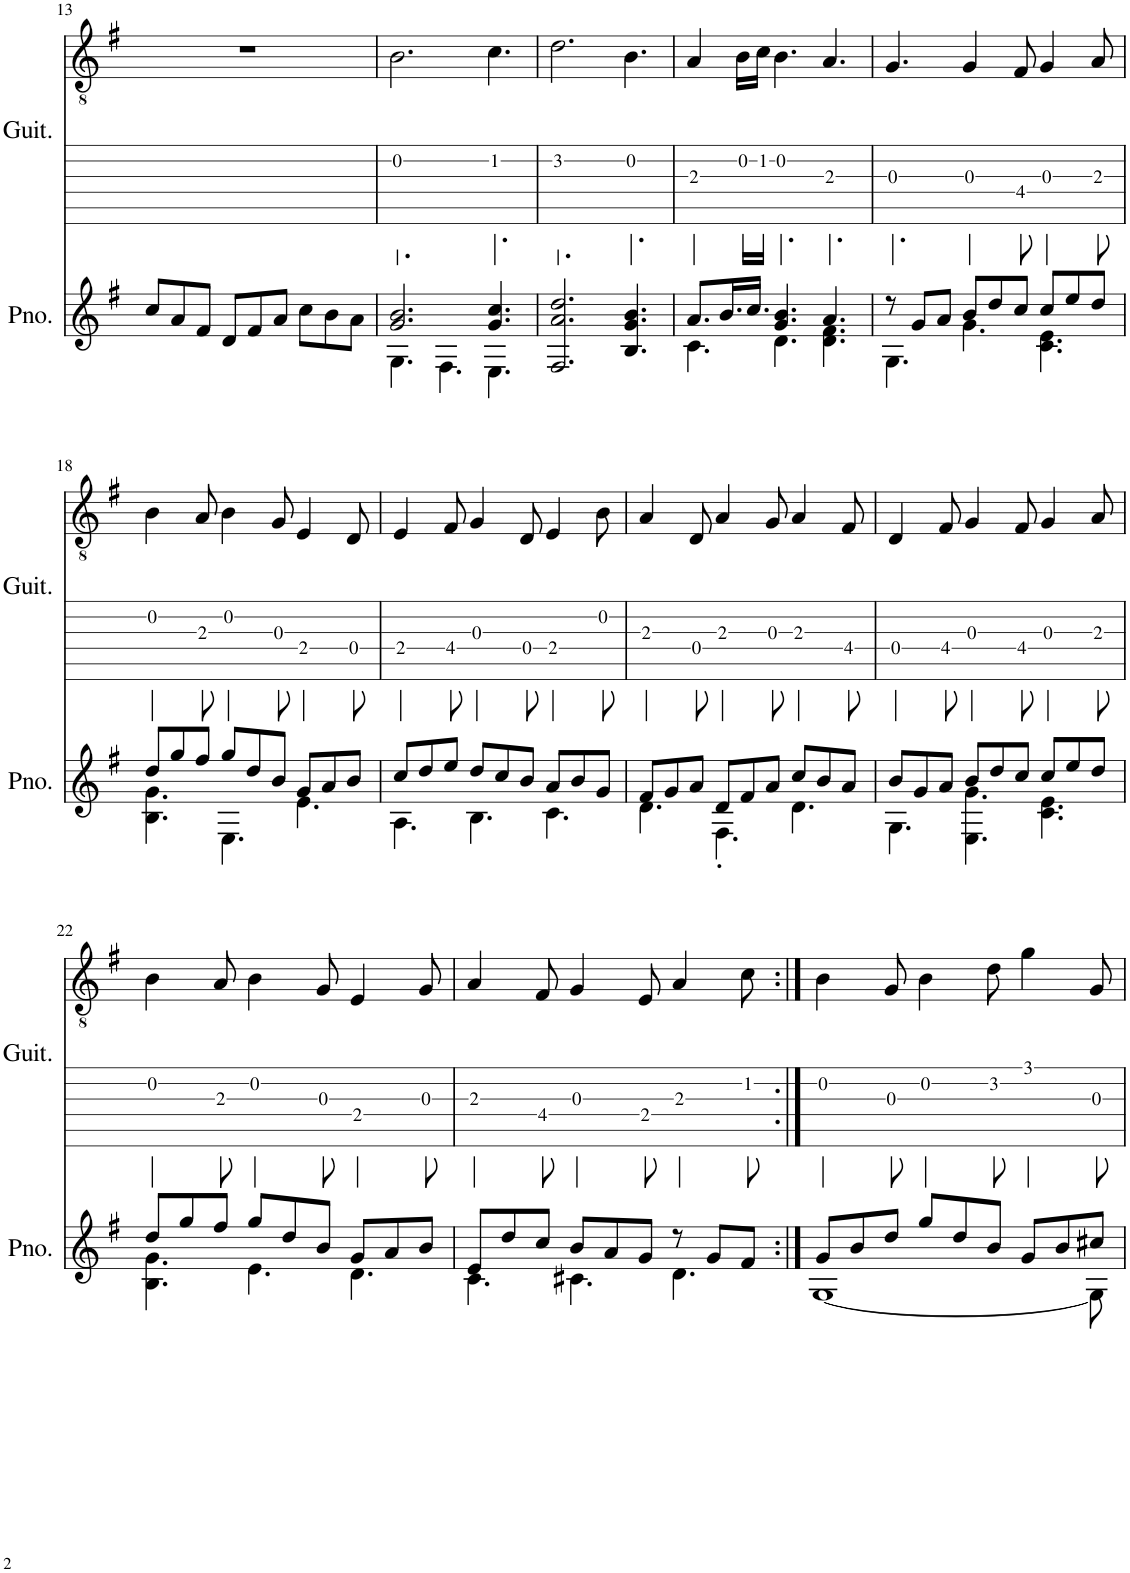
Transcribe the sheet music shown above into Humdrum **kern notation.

**kern	**kern	**kern	**kern
*part3	*part2	*part2	*part1
*staff4	*staff3	*staff2	*staff1
*I"Piano	*I"Classical Guitar	*	*I"Flöte 1
*I'Pno.	*I'Guit.	*	*I'Fl.
!!LO:PB:g=z
*clefG2	*	*clefGv2	*clefG2
*k[f#]	*k[f#]	*k[f#]	*k[f#]
*M9/8	*M9/8	*M9/8	*M9/8
=13	=13	=13	=13
8cc/L	8%9r	8%9r	8cc/L
8a/	.	.	8a/
8f#/J	.	.	8f#/J
8d/L	.	.	8d/L
8f#/	.	.	8f#/
8a/J	.	.	8a/J
8cc\L	.	.	8cc\L
8b\	.	.	8b\
8a\J	.	.	8a\J
=14	=14	=14	=14
*^	*	*	*
2.g/ 2.b/	4.G\	2.B\	2.B\	8b/L
.	.	.	.	8g/
.	.	.	.	8a/J
.	4.F#\	.	.	8b\L
.	.	.	.	8dd\
.	.	.	.	8cc\J
4.g/ 4.cc/	4.E\	4.c\	4.c\	8cc\L
.	.	.	.	8ee\
.	.	.	.	8dd\J
*v	*v	*	*	*
=15	=15	=15	=15
2.F#/ 2.a/ 2.dd/	2.d\	2.d\	8dd\L
.	.	.	8gg\
.	.	.	8ff#\J
.	.	.	8gg\L
.	.	.	8dd\
.	.	.	8b\J
4.B/ 4.g/ 4.b/	4.B\	4.B\	8g/L
.	.	.	8a/
.	.	.	8b/J
=16	=16	=16	=16
*^	*	*	*
8.a/L	4.c\	4A\	4A/	8e/L
.	.	.	.	8dd/
16.b/L	.	.	.	.
.	.	16B\LL	16B\LL	8cc/J
16.cc/JJ	.	.	.	.
.	.	16c\JJ	16c\JJ	.
4.g/ 4.b/	4.d\	4.B\	4.B\	8b/L
.	.	.	.	8a/
.	.	.	.	8g/J
4.a/	4.d\ 4.f#\	4.A\	4.A/	8d/L
.	.	.	.	8g/
.	.	.	.	8f#/J
=17	=17	=17	=17	=17
8r	4.G\	4.G\	4.G/	8g/L
8g/L	.	.	.	8b/
8a/J	.	.	.	8a/J
8b/L	4.g\	4G\	4G/	8b\L
8dd/	.	.	.	8dd\
8cc/J	.	8F#\	8F#/	8cc\J
8cc/L	4.c\ 4.e\	4G\	4G/	8cc\L
8ee/	.	.	.	8ee\
8dd/J	.	8A\	8A/	8dd\J
!!LO:LB:g=z
=18	=18	=18	=18	=18
8dd/L	4.B\ 4.g\	4B\	4B\	8dd\L
8gg/	.	.	.	8gg\
8ff#/J	.	8A\	8A/	8ff#\J
8gg/L	4.E\	4B\	4B\	8gg\L
8dd/	.	.	.	8dd\
8b/J	.	8G\	8G/	8b\J
8g/L	4.e\	4E\	4E/	8g/L
8a/	.	.	.	8a/
8b/J	.	8D\	8D/	8b/J
=19	=19	=19	=19	=19
8cc/L	4.A\	4E\	4E/	8cc\L
8dd/	.	.	.	8dd\
8ee/J	.	8F#\	8F#/	8ee\J
8dd/L	4.B\	4G\	4G/	8dd\L
8cc/	.	.	.	8cc\
8b/J	.	8D\	8D/	8b\J
8a/L	4.c\	4E\	4E/	8a/L
8b/	.	.	.	8b/
8g/J	.	8B\	8B\	8g/J
=20	=20	=20	=20	=20
8f#/L	4.d\	4A\	4A/	8f#/L
8g/	.	.	.	8g/
8a/J	.	8D\	8D/	8a/J
8d/L	4.F#'\	4A\	4A/	8d/L
8f#/	.	.	.	8f#/
8a/J	.	8G\	8G/	8a/J
8cc/L	4.d\	4A\	4A/	8cc\L
8b/	.	.	.	8b\
8a/J	.	8F#\	8F#/	8a\J
=21	=21	=21	=21	=21
8b/L	4.G\	4D\	4D/	8b/L
8g/	.	.	.	8g/
8a/J	.	8F#\	8F#/	8a/J
8b/L	4.E\ 4.g\	4G\	4G/	8b\L
8dd/	.	.	.	8dd\
8cc/J	.	8F#\	8F#/	8cc\J
8cc/L	4.c\ 4.e\	4G\	4G/	8cc\L
8ee/	.	.	.	8ee\
8dd/J	.	8A\	8A/	8dd\J
!!LO:LB:g=z
=22	=22	=22	=22	=22
8dd/L	4.B\ 4.g\	4B\	4B\	8dd\L
8gg/	.	.	.	8gg\
8ff#/J	.	8A\	8A/	8ff#\J
8gg/L	4.e\	4B\	4B\	8gg\L
8dd/	.	.	.	8dd\
8b/J	.	8G\	8G/	8b\J
8g/L	4.d\	4E\	4E/	8g/L
8a/	.	.	.	8a/
8b/J	.	8G\	8G/	8b/J
=23	=23	=23	=23	=23
8e/L	4.c\	4A\	4A/	8e/L
8dd/	.	.	.	8dd/
8cc/J	.	8F#\	8F#/	8cc/J
8b/L	4.c#X\	4G\	4G/	8b/L
8a/	.	.	.	8a/
8g/J	.	8E\	8E/	8g/J
8r	4.d\	4A\	4A/	8d/L
8g/L	.	.	.	8g/
8f#/J	.	8c\	8c\	8f#/J
=24:|!	=24:|!	=24:|!	=24:|!	=24:|!
8g/L	[1G	4B\	4B\	8g\L
8b/	.	.	.	8b\
8dd/J	.	8G\	8G/	8dd\J
8gg/L	.	4B\	4B\	8gg\L
8dd/	.	.	.	8dd\
8b/J	.	8d\	8d\	8b\J
8g/L	.	4g\	4g\	8g/L
8b/	.	.	.	8b/
8cc#X/J	8G\]	8G\	8G/	8cc#X/J
*v	*v	*	*	*
=	=	=	=
*-	*-	*-	*-
